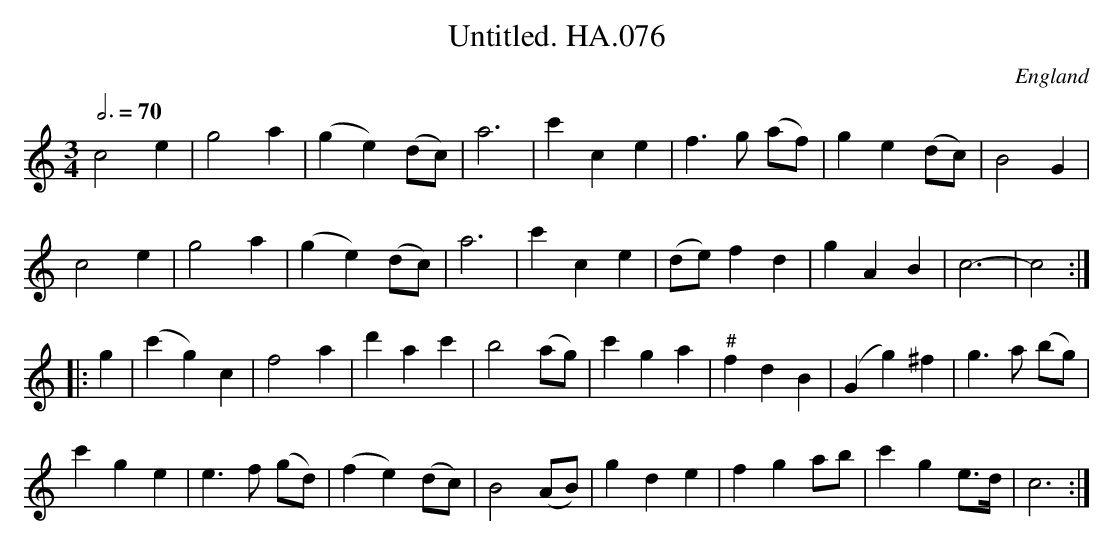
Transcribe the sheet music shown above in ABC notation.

X:1
T:Untitled. HA.076
L:1/4
M:3/4
O:England
Q:3/4=70
K:C
c2e|g2a|(ge)(d/c/)|a3|
c'ce|f>g (a/f/)|ge(d/c/)|B2G|!
c2e|g2a|(ge)(d/c/)|a3|
c'ce|(d/e/)fd|gAB|c3-|c2:|!
|:g|(c'g)c|f2a|d'ac'|b2(a/g/)|
c'ga|"^#"fdB|(Gg)^f|g>a (b/g/)|!
c'ge|e>f (g/d/)|(fe)(d/c/)|B2(A/B/)|
gde|fga/b/|c'ge3/4d/4|c3:|
